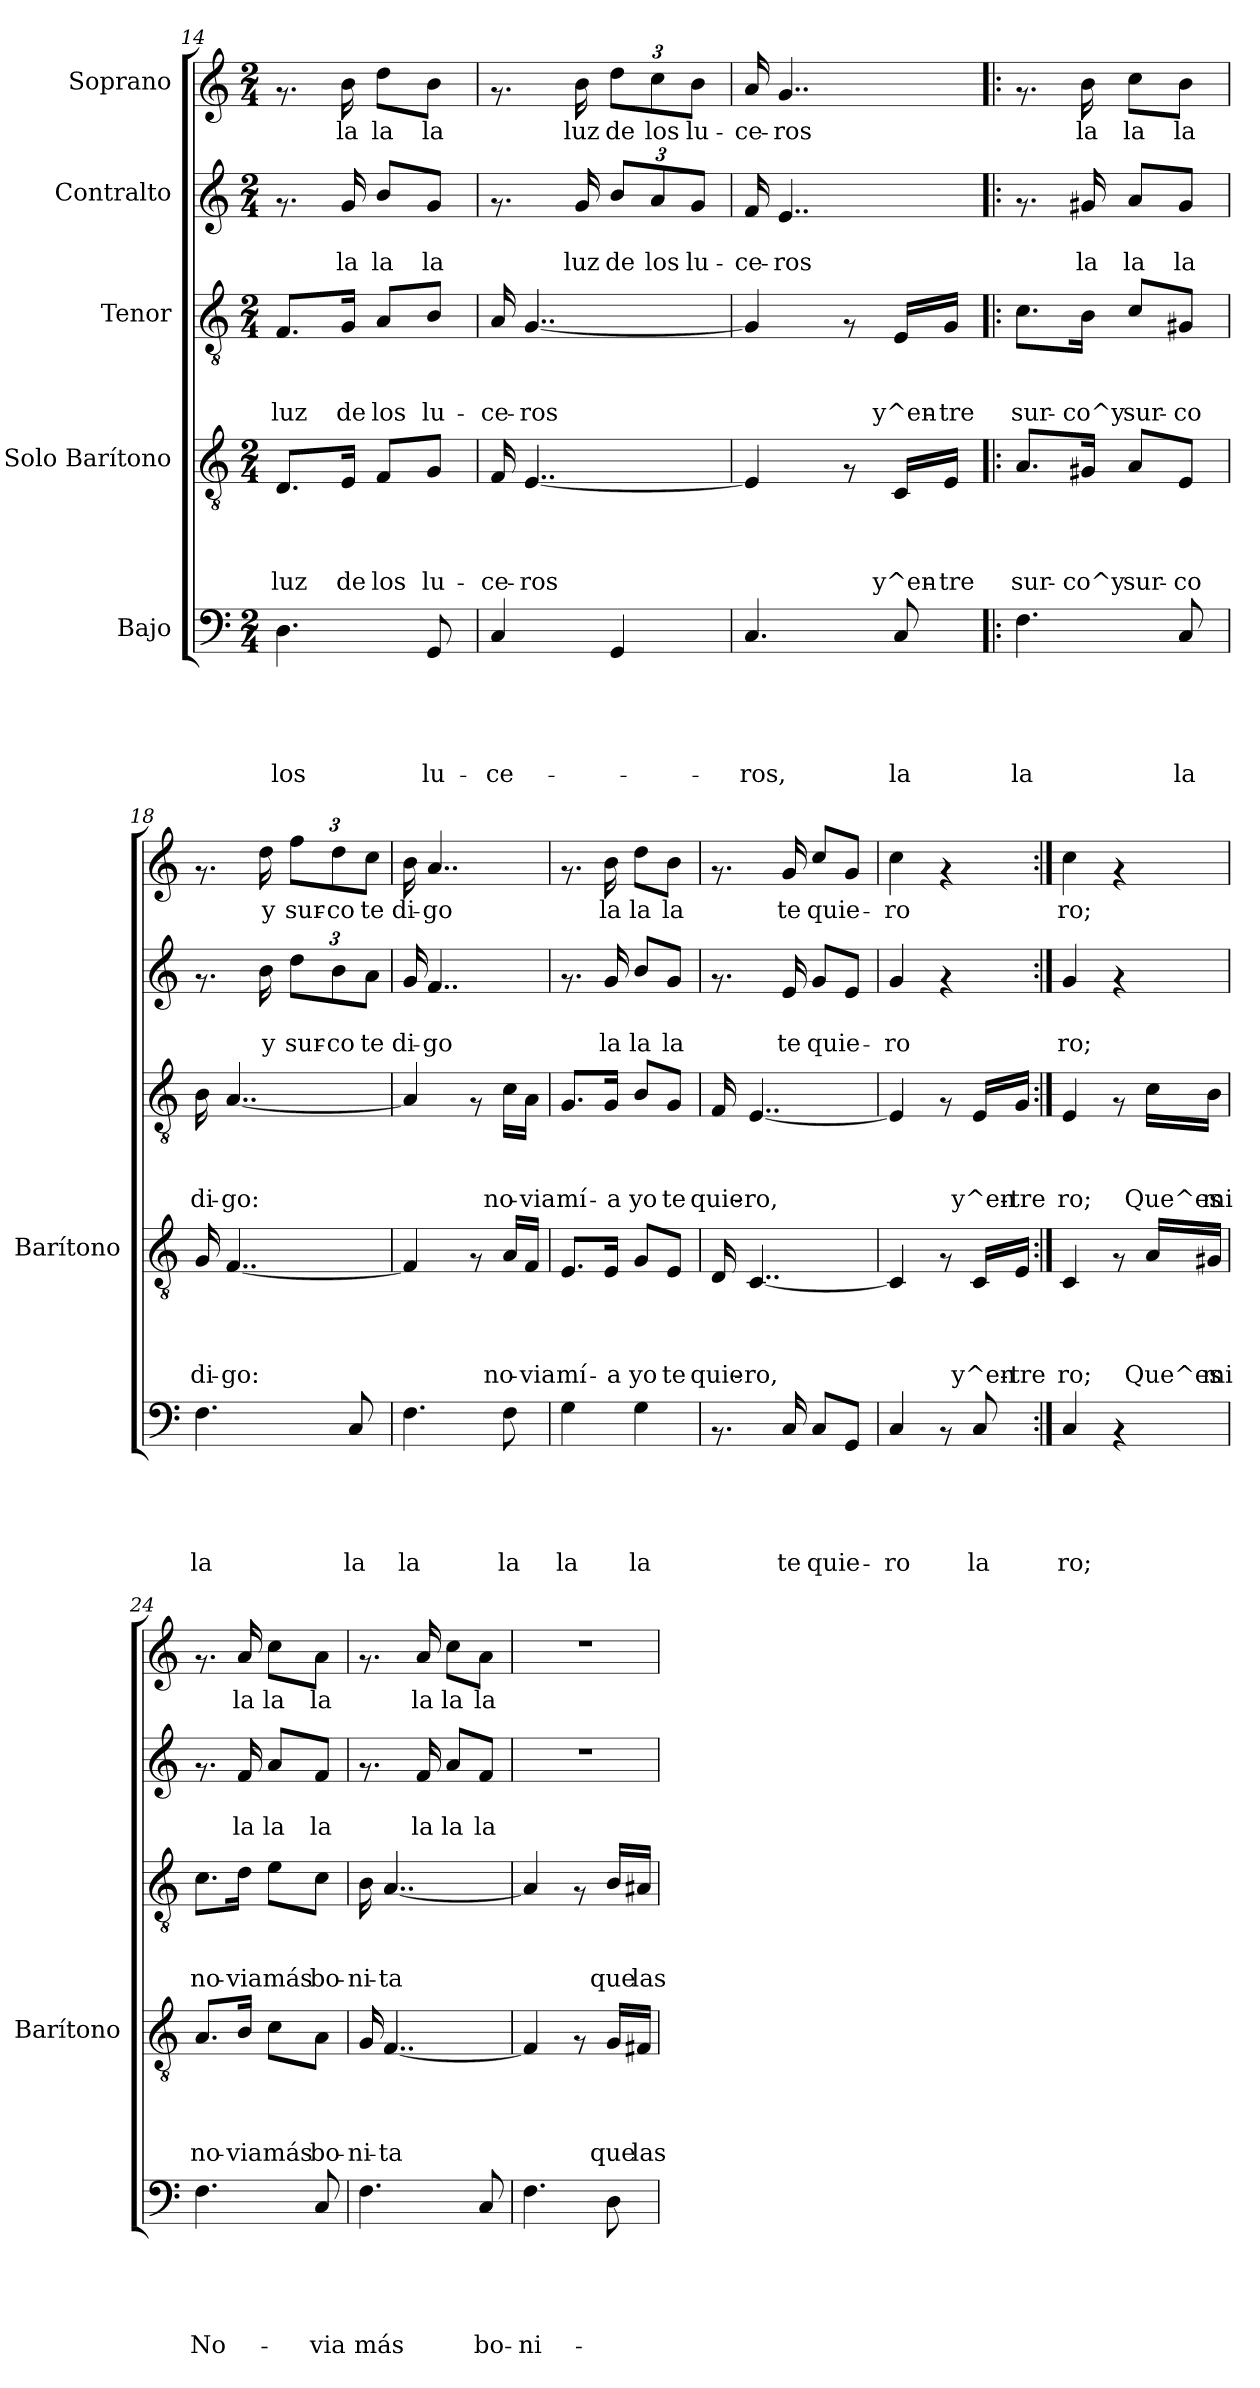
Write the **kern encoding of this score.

**kern	**text	**text	**text	**text	**text	**kern	**text	**text	**text	**text	**kern	**text	**text	**text	**kern	**text	**text	**kern	**text
*part5	*part5	*part5	*part5	*part5	*part5	*part4	*part4	*part4	*part4	*part4	*part3	*part3	*part3	*part3	*part2	*part2	*part2	*part1	*part1
*staff5	*staff5	*staff5	*staff5	*staff5	*staff5	*staff4	*staff4	*staff4	*staff4	*staff4	*staff3	*staff3	*staff3	*staff3	*staff2	*staff2	*staff2	*staff1	*staff1
*I"Bajo	*	*	*	*	*	*I"Solo Barítono	*	*	*	*	*I"Tenor	*	*	*	*I"Contralto	*	*	*I"Soprano	*
*	*	*	*	*	*	*I'Barítono	*	*	*	*	*	*	*	*	*	*	*	*	*
*clefF4	*	*	*	*	*	*clefGv2	*	*	*	*	*clefGv2	*	*	*	*clefG2	*	*	*clefG2	*
*k[]	*	*	*	*	*	*k[]	*	*	*	*	*k[]	*	*	*	*k[]	*	*	*k[]	*
*C:	*	*	*	*	*	*C:	*	*	*	*	*C:	*	*	*	*C:	*	*	*C:	*
*M2/4	*	*	*	*	*	*M2/4	*	*	*	*	*M2/4	*	*	*	*M2/4	*	*	*M2/4	*
=14	=14	=14	=14	=14	=14	=14	=14	=14	=14	=14	=14	=14	=14	=14	=14	=14	=14	=14	=14
!	!	!	!	!	!LO:LY:b	!	!	!	!	!LO:LY:b	!	!	!	!LO:LY:b	!	!	!	!	!
4.D\	.	.	.	.	los	8.D/L	.	.	.	luz	8.F/L	.	.	luz	8.rf	.	.	8.rf	.
!	!	!	!	!	!	!	!	!	!	!LO:LY:b	!	!	!	!LO:LY:b	!	!	!LO:LY:b	!	!LO:LY:b
.	.	.	.	.	.	16E/Jk	.	.	.	de	16G/Jk	.	.	de	16g/	.	la	16b\	la
!	!	!	!	!	!	!	!	!	!	!LO:LY:b	!	!	!	!LO:LY:b	!	!	!LO:LY:b	!	!LO:LY:b
.	.	.	.	.	.	8F/L	.	.	.	los	8A/L	.	.	los	8b/L	.	la	8dd\L	la
!	!	!	!	!	!LO:LY:b	!	!	!	!	!LO:LY:b	!	!	!	!LO:LY:b	!	!	!LO:LY:b	!	!LO:LY:b
8GG/	.	.	.	.	lu-	8G/J	.	.	.	lu-	8B/J	.	.	lu-	8g/J	.	la	8b\J	la
=15	=15	=15	=15	=15	=15	=15	=15	=15	=15	=15	=15	=15	=15	=15	=15	=15	=15	=15	=15
!	!	!	!	!	!LO:LY:b	!	!	!	!	!LO:LY:b	!	!	!	!LO:LY:b	!	!	!	!	!
4C/	.	.	.	.	-ce-	16F/	.	.	.	-ce-	16A/	.	.	-ce-	8.rf	.	.	8.rf	.
!	!	!	!	!	!	!	!	!	!	!LO:LY:b	!	!	!	!LO:LY:b	!	!	!	!	!
.	.	.	.	.	.	[<4..E/	.	.	.	-ros	[<4..G/	.	.	-ros	.	.	.	.	.
!	!	!	!	!	!	!	!	!	!	!	!	!	!	!	!	!	!LO:LY:b	!	!LO:LY:b
.	.	.	.	.	.	.	.	.	.	.	.	.	.	.	16g/	.	luz	16b\	luz
!	!	!	!	!	!	!	!	!	!	!	!	!	!	!	!	!	!LO:LY:b	!	!LO:LY:b
4GG/	.	.	.	.	.	.	.	.	.	.	.	.	.	.	12b/L	.	de	12dd\L	de
!	!	!	!	!	!	!	!	!	!	!	!	!	!	!	!	!	!LO:LY:b	!	!LO:LY:b
.	.	.	.	.	.	.	.	.	.	.	.	.	.	.	12a/	.	los	12cc\	los
!	!	!	!	!	!	!	!	!	!	!	!	!	!	!	!	!	!LO:LY:b	!	!LO:LY:b
.	.	.	.	.	.	.	.	.	.	.	.	.	.	.	12g/J	.	lu-	12b\J	lu-
=16	=16	=16	=16	=16	=16	=16	=16	=16	=16	=16	=16	=16	=16	=16	=16	=16	=16	=16	=16
!	!	!	!	!	!LO:LY:b	!	!	!	!	!	!	!	!	!	!	!	!LO:LY:b	!	!LO:LY:b
4.C/	.	.	.	.	-ros,	4E/]	.	.	.	.	4G/]	.	.	.	16f/	.	-ce-	16a/	-ce-
!	!	!	!	!	!	!	!	!	!	!	!	!	!	!	!	!	!LO:LY:b	!	!LO:LY:b
.	.	.	.	.	.	.	.	.	.	.	.	.	.	.	4..e/	.	-ros	4..g/	-ros
.	.	.	.	.	.	8rF	.	.	.	.	8rF	.	.	.	.	.	.	.	.
!	!	!	!	!	!LO:LY:b	!	!	!	!	!LO:LY:b	!	!	!	!LO:LY:b	!	!	!	!	!
8C/	.	.	.	.	la	16C/LL	.	.	.	y^en-	16E/LL	.	.	y^en-	.	.	.	.	.
!	!	!	!	!	!	!	!	!	!	!LO:LY:b	!	!	!	!LO:LY:b	!	!	!	!	!
.	.	.	.	.	.	16E/JJ	.	.	.	-tre	16G/JJ	.	.	-tre	.	.	.	.	.
!!LO:LB:g=z
=17!|:	=17!|:	=17!|:	=17!|:	=17!|:	=17!|:	=17!|:	=17!|:	=17!|:	=17!|:	=17!|:	=17!|:	=17!|:	=17!|:	=17!|:	=17!|:	=17!|:	=17!|:	=17!|:	=17!|:
!	!	!	!	!	!LO:LY:b	!	!	!	!	!LO:LY:b	!	!	!	!LO:LY:b	!	!	!	!	!
4.F\	.	.	.	.	la	8.A/L	.	.	.	sur-	8.c\L	.	.	sur-	8.rf	.	.	8.rf	.
!	!	!	!	!	!	!	!	!	!	!LO:LY:b	!	!	!	!LO:LY:b	!	!	!LO:LY:b	!	!LO:LY:b
.	.	.	.	.	.	16G#X/Jk	.	.	.	-co^y	16B\Jk	.	.	-co^y	16g#X/	.	la	16b\	la
!	!	!	!	!	!	!	!	!	!	!LO:LY:b	!	!	!	!LO:LY:b	!	!	!LO:LY:b	!	!LO:LY:b
.	.	.	.	.	.	8A/L	.	.	.	sur-	8c/L	.	.	sur-	8a/L	.	la	8cc\L	la
!	!	!	!	!	!LO:LY:b	!	!	!	!	!LO:LY:b	!	!	!	!LO:LY:b	!	!	!LO:LY:b	!	!LO:LY:b
8C/	.	.	.	.	la	8E/J	.	.	.	-co	8G#X/J	.	.	-co	8g#/J	.	la	8b\J	la
=18	=18	=18	=18	=18	=18	=18	=18	=18	=18	=18	=18	=18	=18	=18	=18	=18	=18	=18	=18
!	!	!	!	!	!LO:LY:b	!	!	!	!	!LO:LY:b	!	!	!	!LO:LY:b	!	!	!	!	!
4.F\	.	.	.	.	la	16G/	.	.	.	di-	16B\	.	.	di-	8.rf	.	.	8.rf	.
!	!	!	!	!	!	!	!	!	!	!LO:LY:b	!	!	!	!LO:LY:b	!	!	!	!	!
.	.	.	.	.	.	[<4..F/	.	.	.	-go:	[<4..A/	.	.	-go:	.	.	.	.	.
!	!	!	!	!	!	!	!	!	!	!	!	!	!	!	!	!	!LO:LY:b	!	!LO:LY:b
.	.	.	.	.	.	.	.	.	.	.	.	.	.	.	16b\	.	y	16dd\	y
!	!	!	!	!	!	!	!	!	!	!	!	!	!	!	!	!	!LO:LY:b	!	!LO:LY:b
.	.	.	.	.	.	.	.	.	.	.	.	.	.	.	12dd\L	.	sur-	12ff\L	sur-
!	!	!	!	!	!	!	!	!	!	!	!	!	!	!	!	!	!LO:LY:b	!	!LO:LY:b
.	.	.	.	.	.	.	.	.	.	.	.	.	.	.	12b\	.	-co	12dd\	-co
!	!	!	!	!	!LO:LY:b	!	!	!	!	!	!	!	!	!	!	!	!	!	!
8C/	.	.	.	.	la	.	.	.	.	.	.	.	.	.	.	.	.	.	.
!	!	!	!	!	!	!	!	!	!	!	!	!	!	!	!	!	!LO:LY:b	!	!LO:LY:b
.	.	.	.	.	.	.	.	.	.	.	.	.	.	.	12a\J	.	te	12cc\J	te
=19	=19	=19	=19	=19	=19	=19	=19	=19	=19	=19	=19	=19	=19	=19	=19	=19	=19	=19	=19
!	!	!	!	!	!LO:LY:b	!	!	!	!	!	!	!	!	!	!	!	!LO:LY:b	!	!LO:LY:b
4.F\	.	.	.	.	la	4F/]	.	.	.	.	4A/]	.	.	.	16g/	.	di-	16b\	di-
!	!	!	!	!	!	!	!	!	!	!	!	!	!	!	!	!	!LO:LY:b	!	!LO:LY:b
.	.	.	.	.	.	.	.	.	.	.	.	.	.	.	4..f/	.	-go	4..a/	-go
.	.	.	.	.	.	8rF	.	.	.	.	8rF	.	.	.	.	.	.	.	.
!	!	!	!	!	!LO:LY:b	!	!	!	!	!LO:LY:b	!	!	!	!LO:LY:b	!	!	!	!	!
8F\	.	.	.	.	la	16A/LL	.	.	.	no-	16c\LL	.	.	no-	.	.	.	.	.
!	!	!	!	!	!	!	!	!	!	!LO:LY:b	!	!	!	!LO:LY:b	!	!	!	!	!
.	.	.	.	.	.	16F/JJ	.	.	.	-via	16A\JJ	.	.	-via	.	.	.	.	.
=20	=20	=20	=20	=20	=20	=20	=20	=20	=20	=20	=20	=20	=20	=20	=20	=20	=20	=20	=20
!	!	!	!	!	!LO:LY:b	!	!	!	!	!LO:LY:b	!	!	!	!LO:LY:b	!	!	!	!	!
4G\	.	.	.	.	la	8.E/L	.	.	.	mí-	8.G/L	.	.	mí-	8.rf	.	.	8.rf	.
!	!	!	!	!	!	!	!	!	!	!LO:LY:b	!	!	!	!LO:LY:b	!	!	!LO:LY:b	!	!LO:LY:b
.	.	.	.	.	.	16E/Jk	.	.	.	-a	16G/Jk	.	.	-a	16g/	.	la	16b\	la
!	!	!	!	!	!LO:LY:b	!	!	!	!	!LO:LY:b	!	!	!	!LO:LY:b	!	!	!LO:LY:b	!	!LO:LY:b
4G\	.	.	.	.	la	8G/L	.	.	.	yo	8B/L	.	.	yo	8b/L	.	la	8dd\L	la
!	!	!	!	!	!	!	!	!	!	!LO:LY:b	!	!	!	!LO:LY:b	!	!	!LO:LY:b	!	!LO:LY:b
.	.	.	.	.	.	8E/J	.	.	.	te	8G/J	.	.	te	8g/J	.	la	8b\J	la
=21	=21	=21	=21	=21	=21	=21	=21	=21	=21	=21	=21	=21	=21	=21	=21	=21	=21	=21	=21
!	!	!	!	!	!	!	!	!	!	!LO:LY:b	!	!	!	!LO:LY:b	!	!	!	!	!
8.rAA	.	.	.	.	.	16D/	.	.	.	quie-	16F/	.	.	quie-	8.rf	.	.	8.rf	.
!	!	!	!	!	!	!	!	!	!	!LO:LY:b	!	!	!	!LO:LY:b	!	!	!	!	!
.	.	.	.	.	.	[<4..C/	.	.	.	-ro,	[<4..E/	.	.	-ro,	.	.	.	.	.
!	!	!	!	!	!LO:LY:b	!	!	!	!	!	!	!	!	!	!	!	!LO:LY:b	!	!LO:LY:b
16C/	.	.	.	.	te	.	.	.	.	.	.	.	.	.	16e/	.	te	16g/	te
!	!	!	!	!	!LO:LY:b	!	!	!	!	!	!	!	!	!	!	!	!LO:LY:b	!	!LO:LY:b
8C/L	.	.	.	.	quie-	.	.	.	.	.	.	.	.	.	8g/L	.	quie-	8cc/L	quie-
8GG/J	.	.	.	.	.	.	.	.	.	.	.	.	.	.	8e/J	.	.	8g/J	.
=22	=22	=22	=22	=22	=22	=22	=22	=22	=22	=22	=22	=22	=22	=22	=22	=22	=22	=22	=22
!	!	!	!	!	!LO:LY:b	!	!	!	!	!	!	!	!	!	!	!	!LO:LY:b	!	!LO:LY:b
4C/	.	.	.	.	-ro	4C/]	.	.	.	.	4E/]	.	.	.	4g/	.	-ro	4cc\	-ro
8rAA	.	.	.	.	.	8rF	.	.	.	.	8rF	.	.	.	4rf	.	.	4rf	.
!	!	!	!	!	!LO:LY:b	!	!	!	!	!LO:LY:b	!	!	!	!LO:LY:b	!	!	!	!	!
8C/	.	.	.	.	la	16C/LL	.	.	.	y^en-	16E/LL	.	.	y^en-	.	.	.	.	.
!	!	!	!	!	!	!	!	!	!	!LO:LY:b	!	!	!	!LO:LY:b	!	!	!	!	!
.	.	.	.	.	.	16E/JJ	.	.	.	-tre	16G/JJ	.	.	-tre	.	.	.	.	.
=23:|!	=23:|!	=23:|!	=23:|!	=23:|!	=23:|!	=23:|!	=23:|!	=23:|!	=23:|!	=23:|!	=23:|!	=23:|!	=23:|!	=23:|!	=23:|!	=23:|!	=23:|!	=23:|!	=23:|!
!	!	!	!	!	!LO:LY:b	!	!	!	!	!LO:LY:b	!	!	!	!LO:LY:b	!	!	!LO:LY:b	!	!LO:LY:b
4C/	.	.	.	.	ro;	4C/	.	.	.	ro;	4E/	.	.	ro;	4g/	.	ro;	4cc\	ro;
4rAA	.	.	.	.	.	8rF	.	.	.	.	8rF	.	.	.	4rf	.	.	4rf	.
!	!	!	!	!	!	!	!	!	!	!LO:LY:b	!	!	!	!LO:LY:b	!	!	!	!	!
.	.	.	.	.	.	16A/LL	.	.	.	Que^es	16c\LL	.	.	Que^es	.	.	.	.	.
!	!	!	!	!	!	!	!	!	!	!LO:LY:b	!	!	!	!LO:LY:b	!	!	!	!	!
.	.	.	.	.	.	16G#X/JJ	.	.	.	mi	16B\JJ	.	.	mi	.	.	.	.	.
=24	=24	=24	=24	=24	=24	=24	=24	=24	=24	=24	=24	=24	=24	=24	=24	=24	=24	=24	=24
!	!	!	!	!	!LO:LY:b	!	!	!	!	!LO:LY:b	!	!	!	!LO:LY:b	!	!	!	!	!
4.F\	.	.	.	.	No-	8.A/L	.	.	.	no-	8.c\L	.	.	no-	8.rf	.	.	8.rf	.
!	!	!	!	!	!	!	!	!	!	!LO:LY:b	!	!	!	!LO:LY:b	!	!	!LO:LY:b	!	!LO:LY:b
.	.	.	.	.	.	16B/Jk	.	.	.	-via	16d\Jk	.	.	-via	16f/	.	la	16a/	la
!	!	!	!	!	!	!	!	!	!	!LO:LY:b	!	!	!	!LO:LY:b	!	!	!LO:LY:b	!	!LO:LY:b
.	.	.	.	.	.	8c\L	.	.	.	más	8e\L	.	.	más	8a/L	.	la	8cc\L	la
!	!	!	!	!	!LO:LY:b	!	!	!	!	!LO:LY:b	!	!	!	!LO:LY:b	!	!	!LO:LY:b	!	!LO:LY:b
8C/	.	.	.	.	-via	8A\J	.	.	.	bo-	8c\J	.	.	bo-	8f/J	.	la	8a\J	la
=25	=25	=25	=25	=25	=25	=25	=25	=25	=25	=25	=25	=25	=25	=25	=25	=25	=25	=25	=25
!	!	!	!	!	!LO:LY:b	!	!	!	!	!LO:LY:b	!	!	!	!LO:LY:b	!	!	!	!	!
4.F\	.	.	.	.	más	16G/	.	.	.	-ni-	16B\	.	.	-ni-	8.rf	.	.	8.rf	.
!	!	!	!	!	!	!	!	!	!	!LO:LY:b	!	!	!	!LO:LY:b	!	!	!	!	!
.	.	.	.	.	.	[>4..F/	.	.	.	-ta	[>4..A/	.	.	-ta	.	.	.	.	.
!	!	!	!	!	!	!	!	!	!	!	!	!	!	!	!	!	!LO:LY:b	!	!LO:LY:b
.	.	.	.	.	.	.	.	.	.	.	.	.	.	.	16f/	.	la	16a/	la
!	!	!	!	!	!	!	!	!	!	!	!	!	!	!	!	!	!LO:LY:b	!	!LO:LY:b
.	.	.	.	.	.	.	.	.	.	.	.	.	.	.	8a/L	.	la	8cc\L	la
!	!	!	!	!	!LO:LY:b	!	!	!	!	!	!	!	!	!	!	!	!LO:LY:b	!	!LO:LY:b
8C/	.	.	.	.	bo-	.	.	.	.	.	.	.	.	.	8f/J	.	la	8a\J	la
!!LO:PB:g=z
=26	=26	=26	=26	=26	=26	=26	=26	=26	=26	=26	=26	=26	=26	=26	=26	=26	=26	=26	=26
!	!	!	!	!	!LO:LY:b	!	!	!	!	!	!	!	!	!	!	!	!	!	!
4.F\	.	.	.	.	-ni-	4F/]	.	.	.	.	4A/]	.	.	.	2r	.	.	2r	.
.	.	.	.	.	.	8rF	.	.	.	.	8rF	.	.	.	.	.	.	.	.
!	!	!	!	!	!	!	!	!	!	!LO:LY:b	!	!	!	!LO:LY:b	!	!	!	!	!
8D\	.	.	.	.	.	16G/LL	.	.	.	que	16B/LL	.	.	que	.	.	.	.	.
!	!	!	!	!	!	!	!	!	!	!LO:LY:b	!	!	!	!LO:LY:b	!	!	!	!	!
.	.	.	.	.	.	16F#X/JJ	.	.	.	las	16A#X/JJ	.	.	las	.	.	.	.	.
=	=	=	=	=	=	=	=	=	=	=	=	=	=	=	=	=	=	=	=
*-	*-	*-	*-	*-	*-	*-	*-	*-	*-	*-	*-	*-	*-	*-	*-	*-	*-	*-	*-
